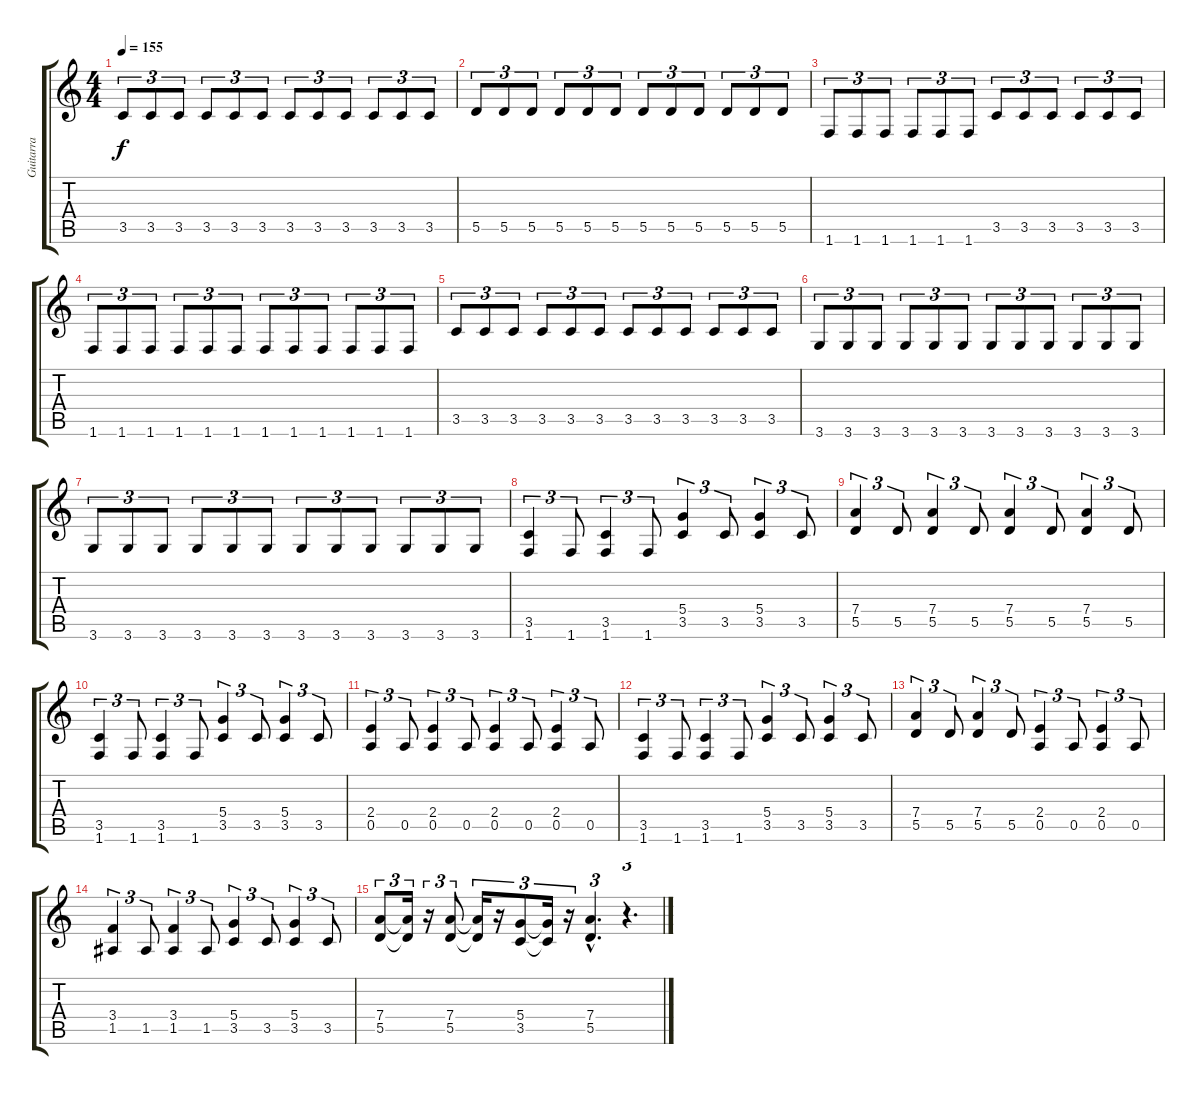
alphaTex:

\track ("Guitarra" "Guitarra") {instrument distortionguitar}
\staff {score tabs}
\tuning (E4 B3 G3 D3 A2 E2) {hide}
\ts (4 4)
\tempo 155
\clef g2
\ks c
3.5.8{tu (3 2) dy f} 3.5.8{tu (3 2)} 3.5.8{tu (3 2)} 3.5.8{tu (3 2)} 3.5.8{tu (3 2)} 3.5.8{tu (3 2)} 3.5.8{tu (3 2)} 3.5.8{tu (3 2)} 3.5.8{tu (3 2)} 3.5.8{tu (3 2)} 3.5.8{tu (3 2)} 3.5.8{tu (3 2)} |
5.5.8{tu (3 2)} 5.5.8{tu (3 2)} 5.5.8{tu (3 2)} 5.5.8{tu (3 2)} 5.5.8{tu (3 2)} 5.5.8{tu (3 2)} 5.5.8{tu (3 2)} 5.5.8{tu (3 2)} 5.5.8{tu (3 2)} 5.5.8{tu (3 2)} 5.5.8{tu (3 2)} 5.5.8{tu (3 2)} |
1.6.8{tu (3 2)} 1.6.8{tu (3 2)} 1.6.8{tu (3 2)} 1.6.8{tu (3 2)} 1.6.8{tu (3 2)} 1.6.8{tu (3 2)} 3.5.8{tu (3 2)} 3.5.8{tu (3 2)} 3.5.8{tu (3 2)} 3.5.8{tu (3 2)} 3.5.8{tu (3 2)} 3.5.8{tu (3 2)} |
1.6.8{tu (3 2)} 1.6.8{tu (3 2)} 1.6.8{tu (3 2)} 1.6.8{tu (3 2)} 1.6.8{tu (3 2)} 1.6.8{tu (3 2)} 1.6.8{tu (3 2)} 1.6.8{tu (3 2)} 1.6.8{tu (3 2)} 1.6.8{tu (3 2)} 1.6.8{tu (3 2)} 1.6.8{tu (3 2)} |
3.5.8{tu (3 2)} 3.5.8{tu (3 2)} 3.5.8{tu (3 2)} 3.5.8{tu (3 2)} 3.5.8{tu (3 2)} 3.5.8{tu (3 2)} 3.5.8{tu (3 2)} 3.5.8{tu (3 2)} 3.5.8{tu (3 2)} 3.5.8{tu (3 2)} 3.5.8{tu (3 2)} 3.5.8{tu (3 2)} |
3.6.8{tu (3 2)} 3.6.8{tu (3 2)} 3.6.8{tu (3 2)} 3.6.8{tu (3 2)} 3.6.8{tu (3 2)} 3.6.8{tu (3 2)} 3.6.8{tu (3 2)} 3.6.8{tu (3 2)} 3.6.8{tu (3 2)} 3.6.8{tu (3 2)} 3.6.8{tu (3 2)} 3.6.8{tu (3 2)} |
3.6.8{tu (3 2)} 3.6.8{tu (3 2)} 3.6.8{tu (3 2)} 3.6.8{tu (3 2)} 3.6.8{tu (3 2)} 3.6.8{tu (3 2)} 3.6.8{tu (3 2)} 3.6.8{tu (3 2)} 3.6.8{tu (3 2)} 3.6.8{tu (3 2)} 3.6.8{tu (3 2)} 3.6.8{tu (3 2)} |
(3.5 1.6).4{tu (3 2)} 1.6.8{tu (3 2)} (3.5 1.6).4{tu (3 2)} 1.6.8{tu (3 2)} (5.4 3.5).4{tu (3 2)} 3.5.8{tu (3 2)} (5.4 3.5).4{tu (3 2)} 3.5.8{tu (3 2)} |
(7.4 5.5).4{tu (3 2)} 5.5.8{tu (3 2)} (7.4 5.5).4{tu (3 2)} 5.5.8{tu (3 2)} (7.4 5.5).4{tu (3 2)} 5.5.8{tu (3 2)} (7.4 5.5).4{tu (3 2)} 5.5.8{tu (3 2)} |
(3.5 1.6).4{tu (3 2)} 1.6.8{tu (3 2)} (3.5 1.6).4{tu (3 2)} 1.6.8{tu (3 2)} (5.4 3.5).4{tu (3 2)} 3.5.8{tu (3 2)} (5.4 3.5).4{tu (3 2)} 3.5.8{tu (3 2)} |
(2.4 0.5).4{tu (3 2)} 0.5.8{tu (3 2)} (2.4 0.5).4{tu (3 2)} 0.5.8{tu (3 2)} (2.4 0.5).4{tu (3 2)} 0.5.8{tu (3 2)} (2.4 0.5).4{tu (3 2)} 0.5.8{tu (3 2)} |
(3.5 1.6).4{tu (3 2)} 1.6.8{tu (3 2)} (3.5 1.6).4{tu (3 2)} 1.6.8{tu (3 2)} (5.4 3.5).4{tu (3 2)} 3.5.8{tu (3 2)} (5.4 3.5).4{tu (3 2)} 3.5.8{tu (3 2)} |
(7.4 5.5).4{tu (3 2)} 5.5.8{tu (3 2)} (7.4 5.5).4{tu (3 2)} 5.5.8{tu (3 2)} (2.4 0.5).4{tu (3 2)} 0.5.8{tu (3 2)} (2.4 0.5).4{tu (3 2)} 0.5.8{tu (3 2)} |
(3.4 1.5).4{tu (3 2)} 1.5.8{tu (3 2)} (3.4 1.5).4{tu (3 2)} 1.5.8{tu (3 2)} (5.4 3.5).4{tu (3 2)} 3.5.8{tu (3 2)} (5.4 3.5).4{tu (3 2)} 3.5.8{tu (3 2)} |
(7.4 5.5).8{tu (3 2)} (7.4{t} 5.5{t}).16{tu (3 2)} r.16{tu (3 2)} (7.4 5.5).8{tu (3 2)} (7.4{t} 5.5{t}).16{tu (3 2)} r.16{tu (3 2)} (5.4 3.5).8{tu (3 2)} (5.4{t} 3.5{t}).16{tu (3 2)} r.16{tu (3 2)} (7.4{hac} 5.5{hac}).4{d tu (3 2)} r.4{d tu (3 2)}
